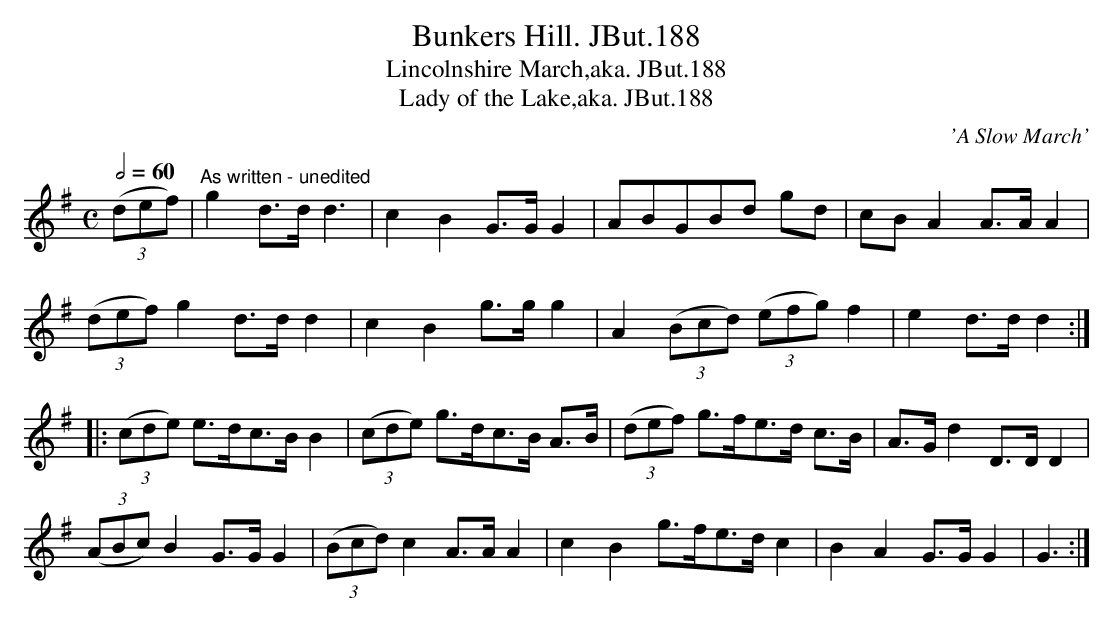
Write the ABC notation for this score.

X:1
T:Bunkers Hill. JBut.188
T:Lincolnshire March,aka. JBut.188
T:Lady of the Lake,aka. JBut.188
C:'A Slow March'
M:C
L:1/8
Q:1/2=60
K:G
((3def)|"As written - unedited"g2d>dd3|c2B2G>GG2|ABGBd gd|cBA2A>AA2|
((3def)g2d>dd2|c2B2g>gg2|A2((3Bcd) ((3efg)f2|e2d>dd2:|
|:((3cde) e>dc>BB2|((3cde) g>dc>B A>B|((3def) g>fe>d c>B|A>G d2D>DD2|
((3ABc) B2G>GG2|((3Bcd)c2A>AA2|c2B2g>fe>d c2|B2A2G>GG2|G3:|
